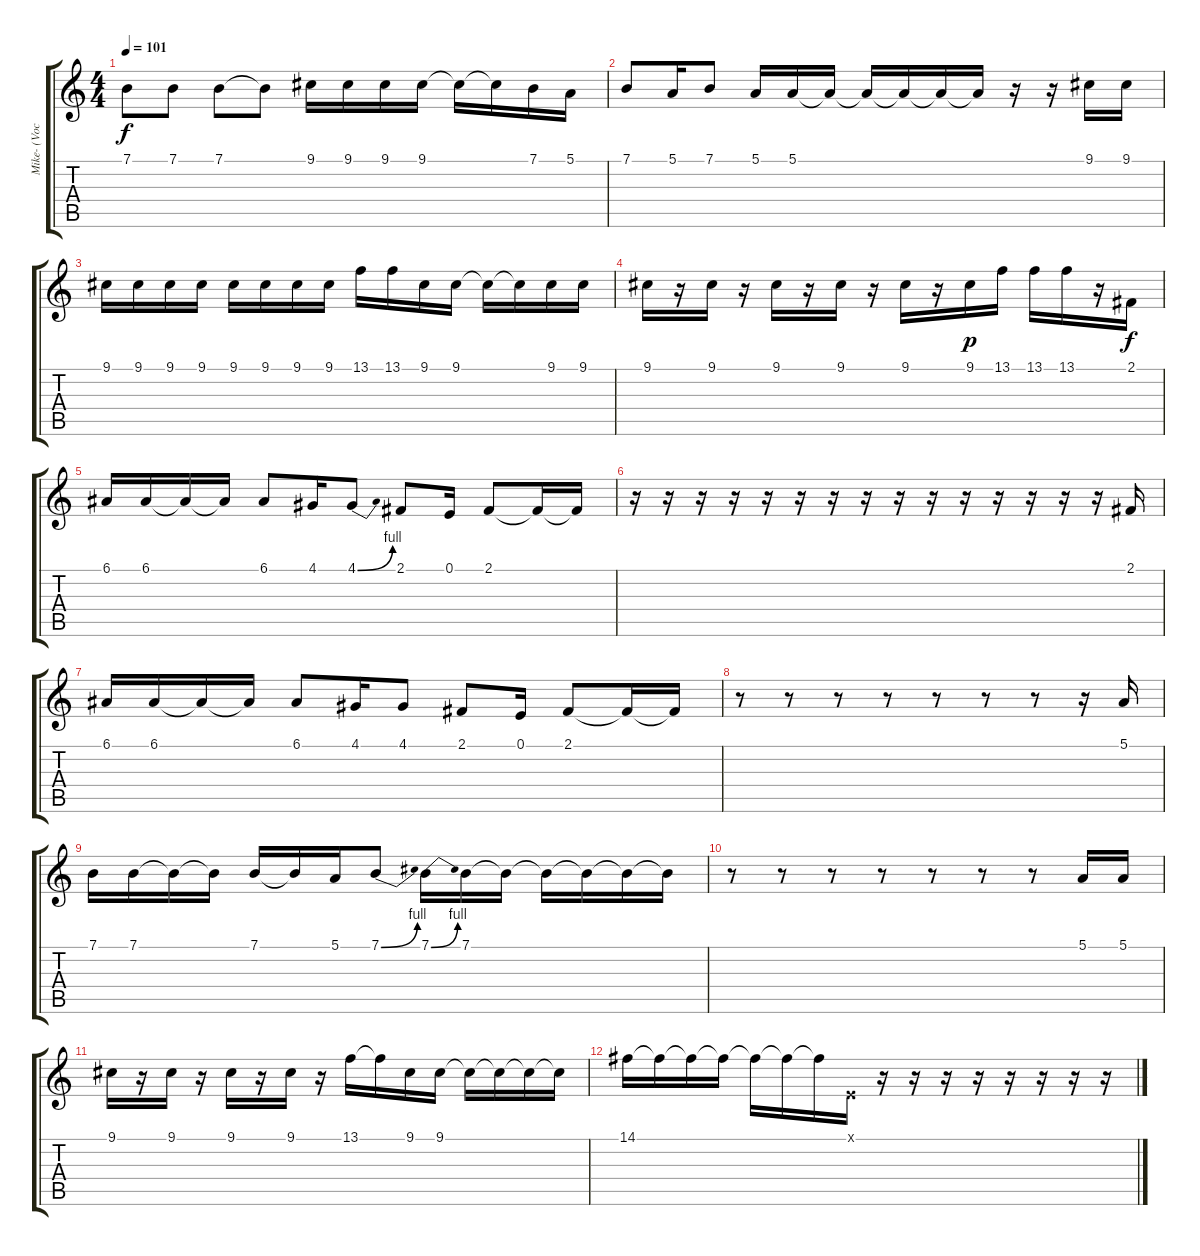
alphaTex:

\track ("Mike- (Vocal)" "Mike- (Voc") {instrument harmonica}
\staff {score tabs}
\tuning (E4 B3 G3 D3 A2 E2) {hide}
\ts (4 4)
\tempo 101
\clef g2
\ks c
7.1.8{dy f} 7.1.8 7.1.8 7.1{t}.8 9.1.16 9.1.16 9.1.16 9.1.16 9.1{t}.16 9.1{t}.16 7.1.16 5.1.16 |
7.1.8 5.1.16 7.1.8 5.1.16 5.1.16 5.1{t}.16 5.1{t}.16 5.1{t}.16 5.1{t}.16 5.1{t}.16 r.16 r.16 9.1.16 9.1.16 |
9.1.16 9.1.16 9.1.16 9.1.16 9.1.16 9.1.16 9.1.16 9.1.16 13.1.16 13.1.16 9.1.16 9.1.16 9.1{t}.16 9.1{t}.16 9.1.16 9.1.16 |
9.1.16 r.16 9.1.16 r.16 9.1.16 r.16 9.1.16 r.16 9.1.16 r.16 9.1.16{dy p} 13.1.16 13.1.16 13.1.16 r.16 2.1.16{dy f} |
6.1.16 6.1.16 6.1{t}.16 6.1{t}.16 6.1.8 4.1.16 4.1{be (bend 0 0 60 4)}.8 2.1.8 0.1.16 2.1.8 2.1{t}.16 2.1{t}.16 |
r.16 r.16 r.16 r.16 r.16 r.16 r.16 r.16 r.16 r.16 r.16 r.16 r.16 r.16 r.16 2.1.16 |
6.1.16 6.1.16 6.1{t}.16 6.1{t}.16 6.1.8 4.1.16 4.1.8 2.1.8 0.1.16 2.1.8 2.1{t}.16 2.1{t}.16 |
r.8 r.8 r.8 r.8 r.8 r.8 r.8 r.16 5.1.16 |
7.1.16 7.1.16 7.1{t}.16 7.1{t}.16 7.1.16 7.1{t}.16 5.1.16 7.1{be (bend 0 0 60 4)}.8 7.1{be (bend 0 0 60 4)}.16 7.1.16 7.1{t}.16 7.1{t}.16 7.1{t}.16 7.1{t}.16 7.1{t}.16 |
r.8 r.8 r.8 r.8 r.8 r.8 r.8 5.1.16 5.1.16 |
9.1.16 r.16 9.1.16 r.16 9.1.16 r.16 9.1.16 r.16 13.1.16 13.1{t}.16 9.1.16 9.1.16 9.1{t}.16 9.1{t}.16 9.1{t}.16 9.1{t}.16 |
14.1.16 14.1{t}.16 14.1{t}.16 14.1{t}.16 14.1{t}.16 14.1{t}.16 14.1{t}.16 0.1{x}.16 r.16 r.16 r.16 r.16 r.16 r.16 r.16 r.16
